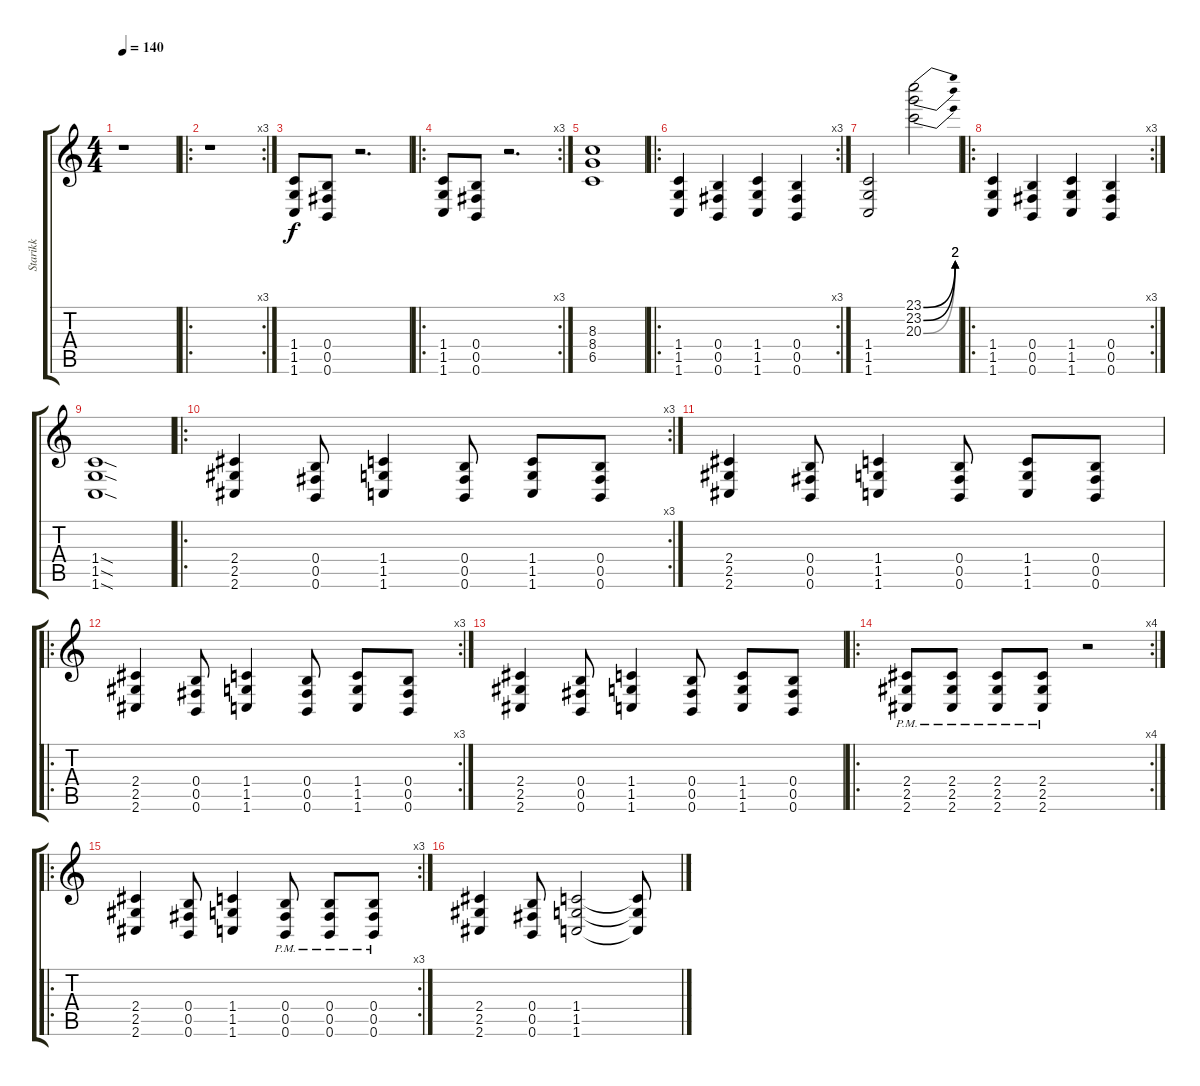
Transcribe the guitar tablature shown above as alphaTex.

\track ("Starikk" "Starikk") {instrument distortionguitar}
\staff {score tabs}
\tuning (Db4 Ab3 E3 B2 Gb2 B1) {hide}
\ts (4 4)
\tempo 140
\clef g2
\ks c
r.1{dy f instrument distortionguitar} |
\ro
\rc 3
r.1 |
(1.4 1.5 1.6).8 (0.4 0.5 0.6).8 r.2{d} |
\ro
\rc 3
(1.4 1.5 1.6).8 (0.4 0.5 0.6).8 r.2{d} |
(8.3 8.4 6.5).1 |
\ro
\rc 3
(1.4 1.5 1.6).4 (0.4 0.5 0.6).4 (1.4 1.5 1.6).4 (0.4 0.5 0.6).4 |
(1.4 1.5 1.6).2 (23.1{be (bend 0 0 60 8)} 23.2{be (bend 0 0 60 8)} 20.3{be (bend 0 0 60 8)}).2 |
\ro
\rc 3
(1.4 1.5 1.6).4 (0.4 0.5 0.6).4 (1.4 1.5 1.6).4 (0.4 0.5 0.6).4 |
(1.4{sod} 1.5{sod} 1.6{sod}).1 |
\ro
\rc 3
(2.4 2.5 2.6).4 (0.4 0.5 0.6).8 (1.4 1.5 1.6).4 (0.4 0.5 0.6).8 (1.4 1.5 1.6).8 (0.4 0.5 0.6).8 |
(2.4 2.5 2.6).4 (0.4 0.5 0.6).8 (1.4 1.5 1.6).4 (0.4 0.5 0.6).8 (1.4 1.5 1.6).8 (0.4 0.5 0.6).8 |
\ro
\rc 3
(2.4 2.5 2.6).4 (0.4 0.5 0.6).8 (1.4 1.5 1.6).4 (0.4 0.5 0.6).8 (1.4 1.5 1.6).8 (0.4 0.5 0.6).8 |
(2.4 2.5 2.6).4 (0.4 0.5 0.6).8 (1.4 1.5 1.6).4 (0.4 0.5 0.6).8 (1.4 1.5 1.6).8 (0.4 0.5 0.6).8 |
\ro
\rc 4
(2.4{pm} 2.5 2.6).8 (2.4{pm} 2.5 2.6).8 (2.4{pm} 2.5 2.6).8 (2.4{pm} 2.5 2.6).8 r.2 |
\ro
\rc 3
(2.4 2.5 2.6).4 (0.4 0.5 0.6).8 (1.4 1.5 1.6).4 (0.4{pm} 0.5 0.6).8 (0.4{pm} 0.5 0.6).8 (0.4{pm} 0.5 0.6).8 |
(2.4 2.5 2.6).4 (0.4 0.5 0.6).8 (1.4 1.5 1.6).2 (1.4{t} 1.5{t} 1.6{t}).8
